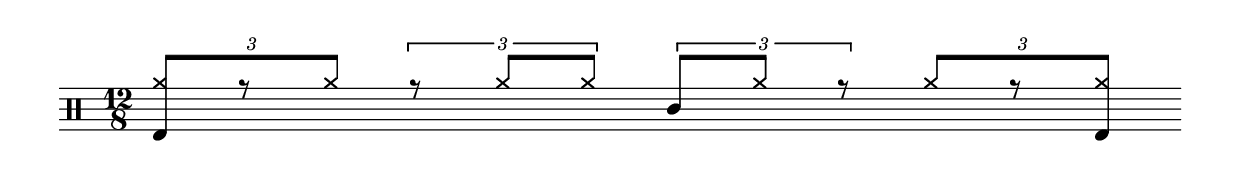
\version "2.18.2"
\include "../layout/layout.ly"

% \header {
%   title = "Footprints"
%   subtitle = "Miles Davis - Batteria originale di Marco Raimond"
%   subsubtitle = "Clave Ternaria"
% }

\score {
  \new DrumStaff <<
    \drummode {
      \time 12/8
      <<
        \new DrumVoice {
          \voiceUP
          \times 2/3 { <hh bd>8[ r hh] }
          \times 2/3 { r8 hh[ hh] }
          \times 2/3 { sn8[ hh] r }
          \times 2/3 { hh8[ r <hh bd>] }
        }
      >>
      %\break
    }
  >>
}
